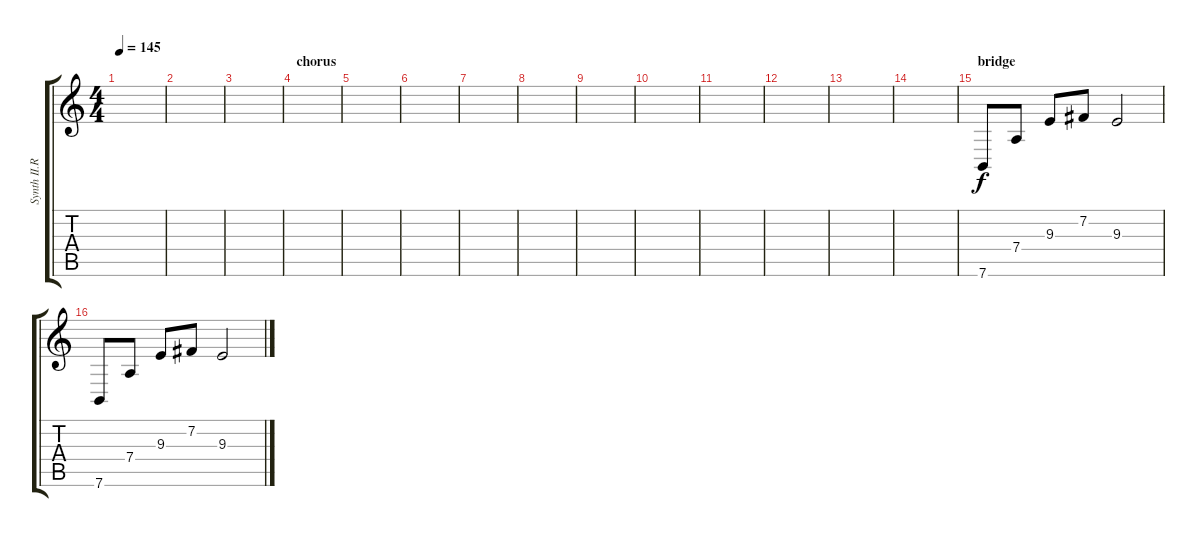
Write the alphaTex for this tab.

\track ("Synth II.Rhodes - ?" "Synth II.R") {instrument fx7echoes}
\staff {score tabs}
\tuning (E4 B3 G3 D3 A2 E2) {hide}
\ts (4 4)
\tempo 145
\clef g2
\ks c
|
|
|
\section ("" "chorus")
|
|
|
|
|
|
|
|
|
|
|
\section ("" "bridge")
7.6.8 7.4.8 9.3.8 7.2.8 9.3.2 |
7.6.8 7.4.8 9.3.8 7.2.8 9.3.2
